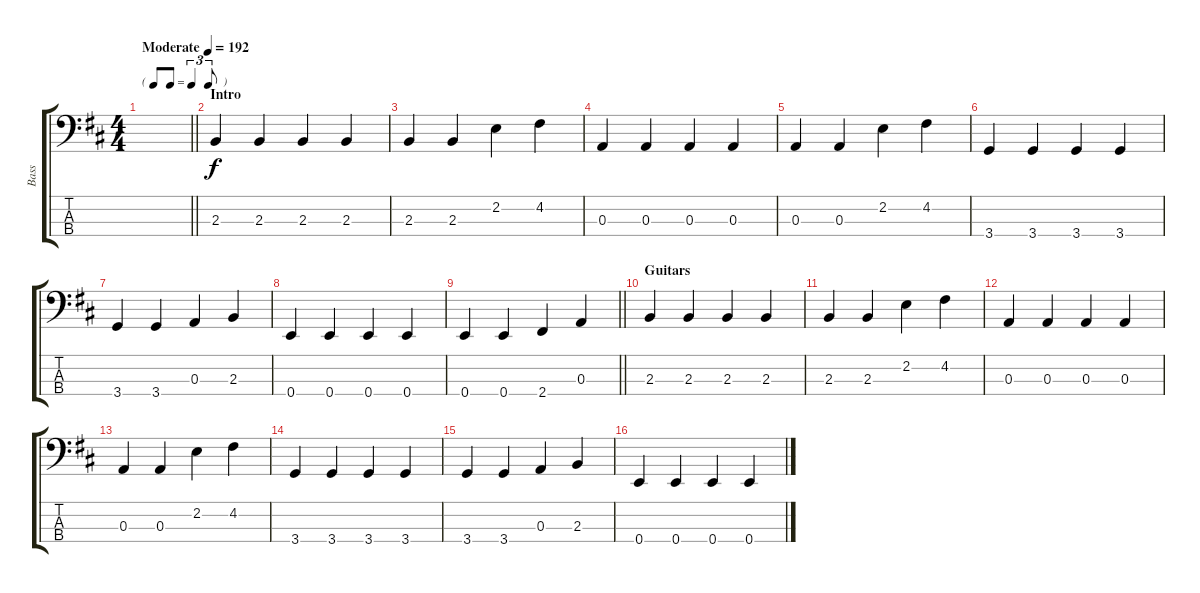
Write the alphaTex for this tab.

\track ("Bass" "Bass") {instrument electricbassfinger}
\staff {score tabs}
\tuning (G2 D2 A1 E1) {hide}
\ts (4 4)
\tf triplet8th
\tempo (192 "Moderate")
\clef f4
\barLineRight lightlight
\ks bminor
|
\section ("" "Intro")
2.3.4 2.3.4 2.3.4 2.3.4 |
2.3.4 2.3.4 2.2.4 4.2.4 |
0.3.4 0.3.4 0.3.4 0.3.4 |
0.3.4 0.3.4 2.2.4 4.2.4 |
3.4.4 3.4.4 3.4.4 3.4.4 |
3.4.4 3.4.4 0.3.4 2.3.4 |
0.4.4 0.4.4 0.4.4 0.4.4 |
\barLineRight lightlight
0.4.4 0.4.4 2.4.4 0.3.4 |
\section ("" "Guitars")
2.3.4 2.3.4 2.3.4 2.3.4 |
2.3.4 2.3.4 2.2.4 4.2.4 |
0.3.4 0.3.4 0.3.4 0.3.4 |
0.3.4 0.3.4 2.2.4 4.2.4 |
3.4.4 3.4.4 3.4.4 3.4.4 |
3.4.4 3.4.4 0.3.4 2.3.4 |
0.4.4 0.4.4 0.4.4 0.4.4
